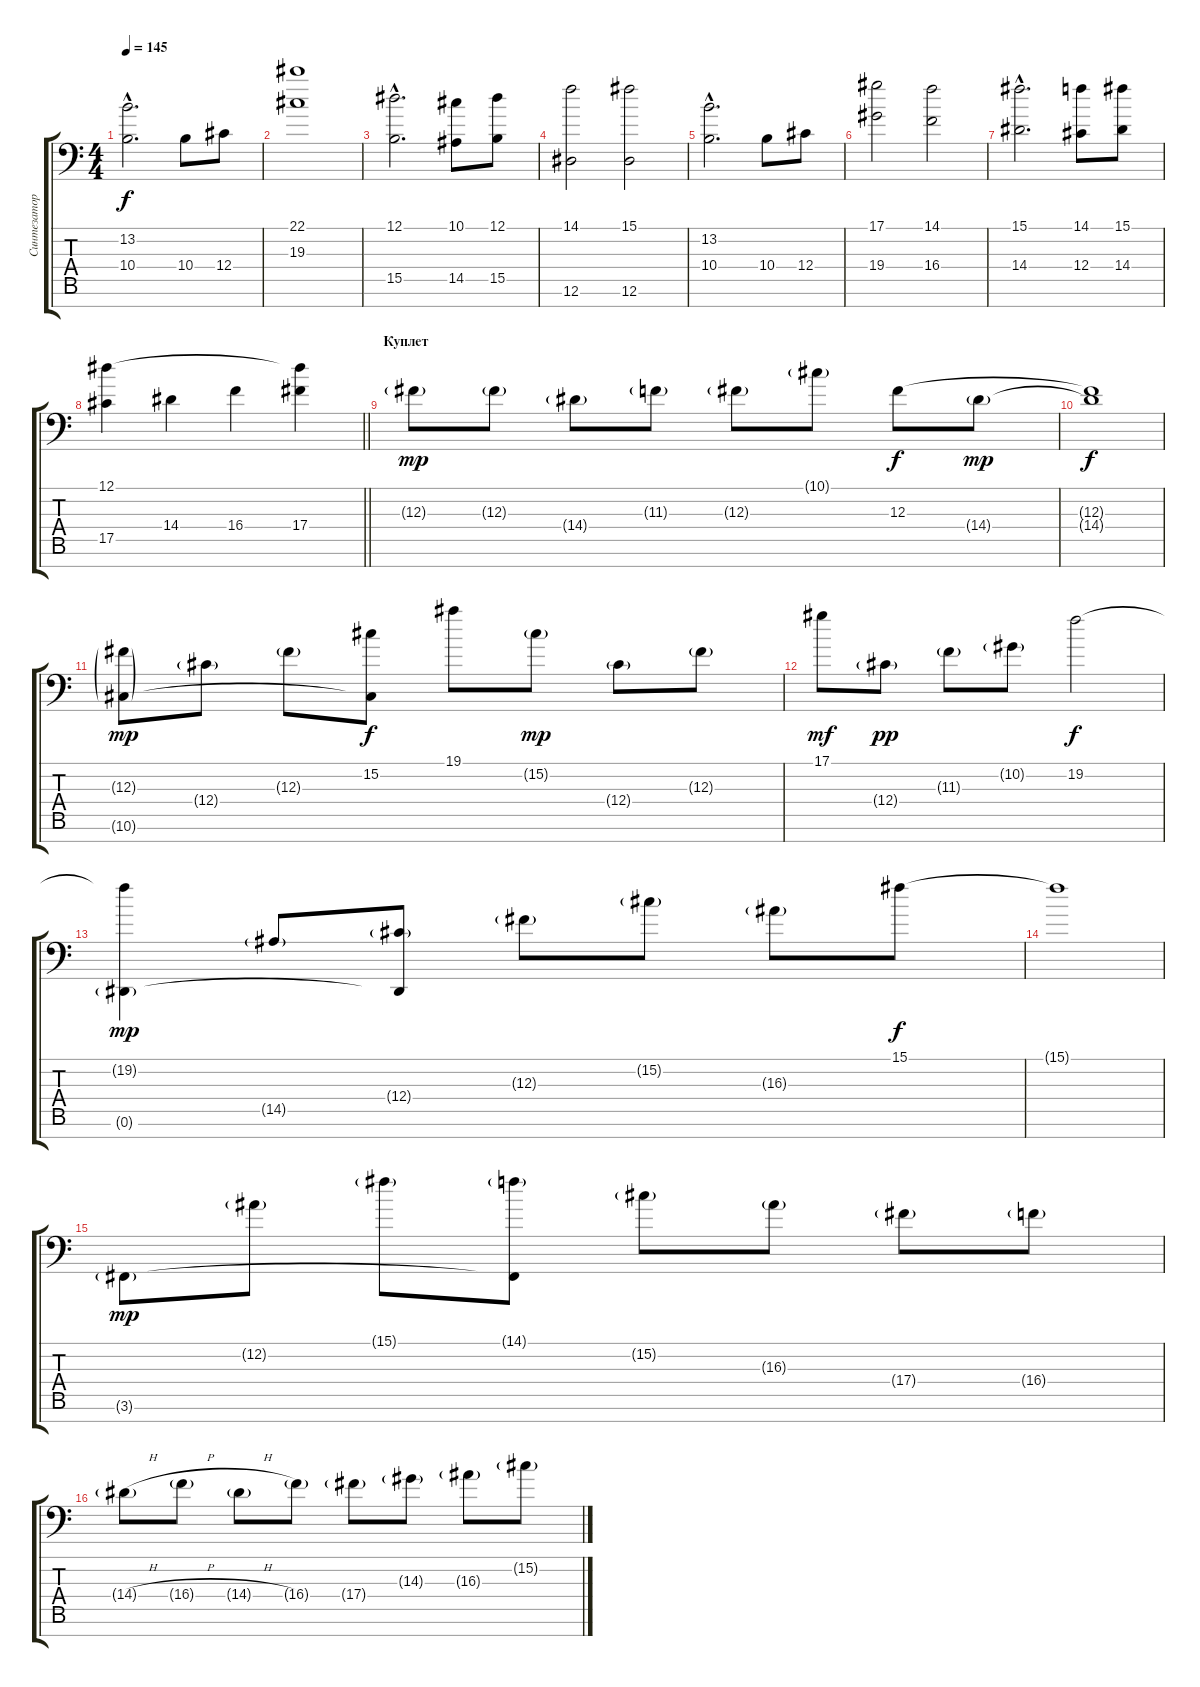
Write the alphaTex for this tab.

\track ("Синтезатор" "Синтезатор") {instrument electricgrandpiano}
\staff {score tabs}
\tuning (Eb4 Bb3 Gb3 Db3 Ab2 Eb2 Gb1) {hide}
\ts (4 4)
\tempo 145
\clef f4
\ks c
(13.2{hac} 10.4{hac}).2{d dy f instrument synthstrings1} 10.4.8 12.4.8 |
(22.1 19.3).1 |
(12.1{hac} 15.5{hac}).2{d} (10.1 14.5).8 (12.1 15.5).8 |
(14.1 12.6).2 (15.1 12.6).2 |
(13.2{hac} 10.4{hac}).2{d} 10.4.8 12.4.8 |
(17.1 19.4).2 (14.1 16.4).2 |
(15.1{hac} 14.4{hac}).2{d} (14.1 12.4).8 (15.1 14.4).8 |
\barLineRight lightlight
(12.1 17.5).4 14.4.4 16.4.4 (12.1{t} 17.4).4 |
\section ("" "Куплет")
12.3{g}.8{dy mp instrument electricgrandpiano} 12.3{g}.8 14.4{g}.8 11.3{g}.8 12.3{g}.8 10.1{g}.8 12.3.8{dy f} 14.4{g}.8{dy mp} |
(12.3{t} 14.4{t}).1{dy f} |
(12.3{g} 10.6{g}).8{dy mp} 12.4{g}.8 12.3{g}.8 (15.2 10.6{t}).8{dy f} 19.1.8 15.2{g}.8{dy mp} 12.4{g}.8 12.3{g}.8 |
17.1.8{dy mf} 12.4{g}.8{dy pp} 11.3{g}.8 10.2{g}.8 19.2.2{dy f} |
(19.2{t} 0.6{g}).4{dy mp} 14.5{g}.8 (12.4{g} 0.6{t}).8 12.3{g}.8 15.2{g}.8 16.3{g}.8 15.1.8{dy f} |
15.1{t}.1 |
3.6{g}.8{dy mp} 12.2{g}.8 15.1{g}.8 (14.1{g} 3.6{t}).8 15.2{g}.8 16.3{g}.8 17.4{g}.8 16.4{g}.8 |
14.4{h g}.8 16.4{h g}.8 14.4{h g}.8 16.4{g}.8 17.4{g}.8 14.3{g}.8 16.3{g}.8 15.2{g}.8
